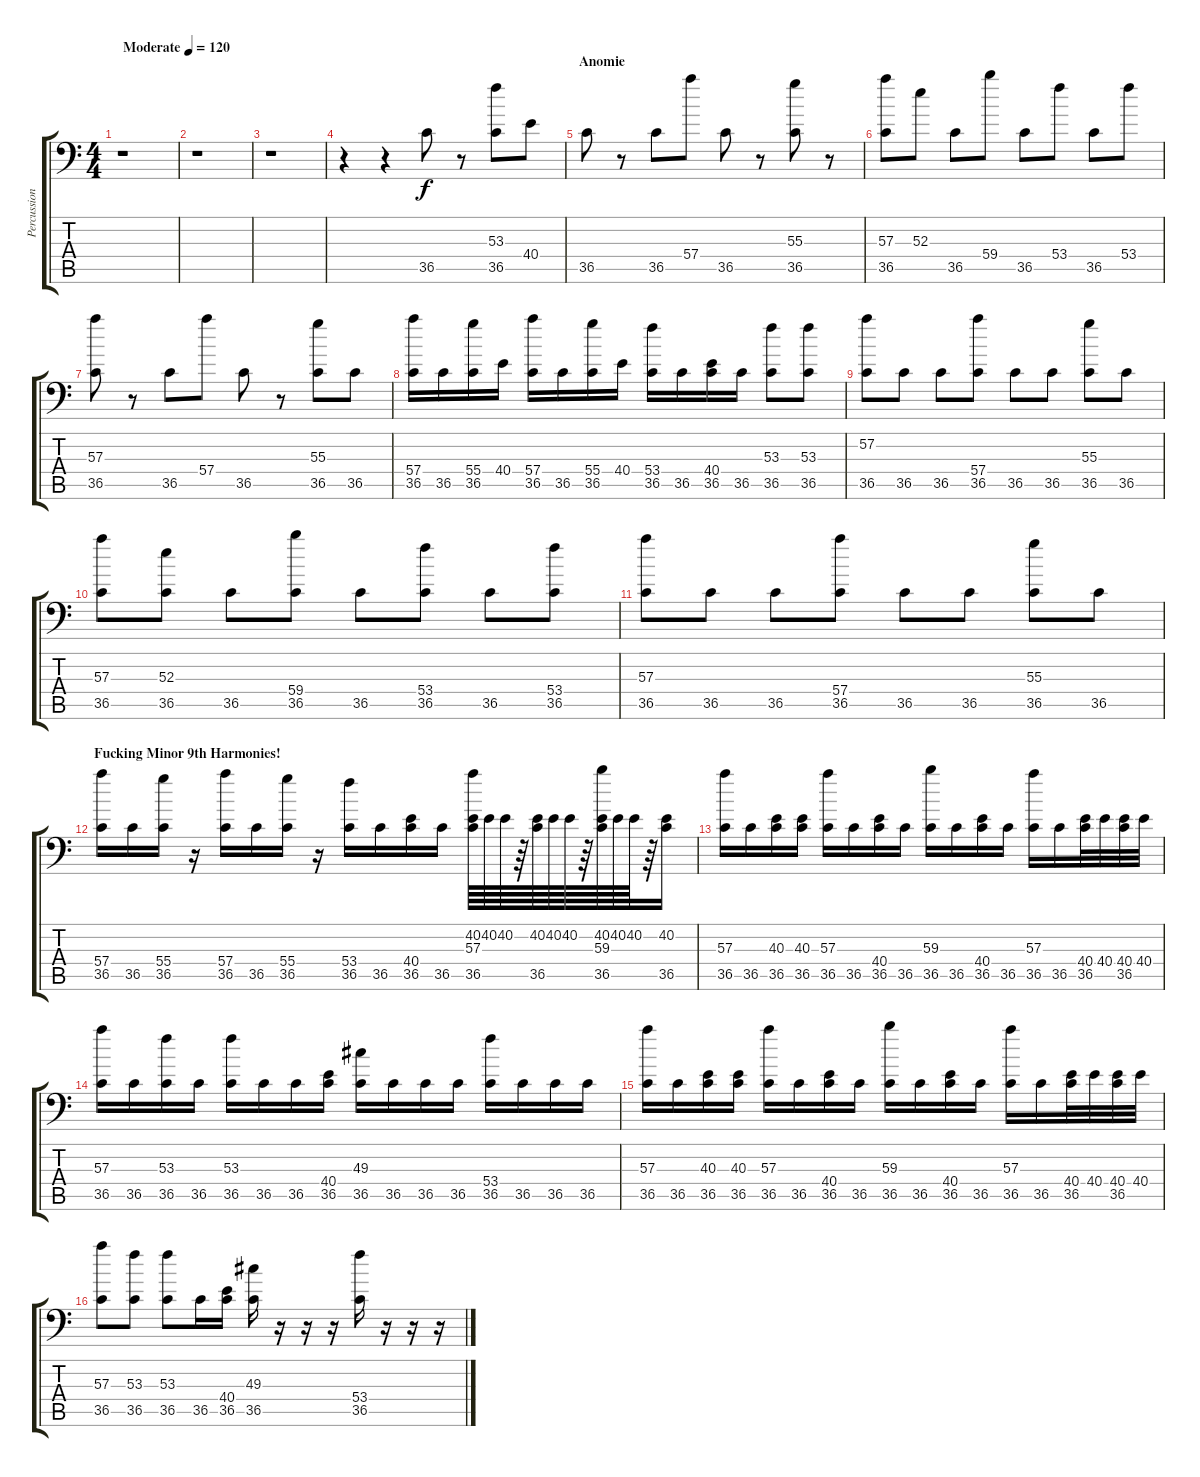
\track ("Percussion" "Percussion") {instrument acousticgrandpiano}
\staff {score tabs}
\tuning (C-1 C-1 C-1 C-1 C-1 C-1) {hide}
\ts (4 4)
\tempo (120 "Moderate")
\clef f4
\ks c
r.1{dy f instrument acousticgrandpiano} |
r.1 |
r.1 |
r.4 r.4 36.5.8 r.8 (53.3 36.5).8 40.4.8 |
\section ("" "Anomie")
36.5.8 r.8 36.5.8 57.4.8 36.5.8 r.8 (55.3 36.5).8 r.8 |
(57.3 36.5).8 52.3.8 36.5.8 59.4.8 36.5.8 53.4.8 36.5.8 53.4.8 |
(57.3 36.5).8 r.8 36.5.8 57.4.8 36.5.8 r.8 (55.3 36.5).8 36.5.8 |
(57.4 36.5).16 36.5.16 (55.4 36.5).16 40.4.16 (57.4 36.5).16 36.5.16 (55.4 36.5).16 40.4.16 (53.4 36.5).16 36.5.16 (40.4 36.5).16 36.5.16 (53.3 36.5).8 (53.3 36.5).8 |
(57.2 36.5).8 36.5.8 36.5.8 (57.4 36.5).8 36.5.8 36.5.8 (55.3 36.5).8 36.5.8 |
(57.3 36.5).8 (52.3 36.5).8 36.5.8 (59.4 36.5).8 36.5.8 (53.4 36.5).8 36.5.8 (53.4 36.5).8 |
(57.3 36.5).8 36.5.8 36.5.8 (57.4 36.5).8 36.5.8 36.5.8 (55.3 36.5).8 36.5.8 |
\section ("" "Fucking Minor 9th Harmonies!")
(57.4 36.5).16 36.5.16 (55.4 36.5).16 r.16 (57.4 36.5).16 36.5.16 (55.4 36.5).16 r.16 (53.4 36.5).16 36.5.16 (40.4 36.5).16 36.5.16 (40.2 57.3 36.5).64 40.2.64 40.2.64 r.64 (40.2 36.5).64 40.2.64 40.2.64 r.64 (40.2 59.3 36.5).64 40.2.64 40.2.64 r.64 (40.2 36.5).16 |
(57.3 36.5).16 36.5.16 (40.3 36.5).16 (40.3 36.5).16 (57.3 36.5).16 36.5.16 (40.4 36.5).16 36.5.16 (59.3 36.5).16 36.5.16 (40.4 36.5).16 36.5.16 (57.3 36.5).16 36.5.16 (40.4 36.5).32 40.4.32 (40.4 36.5).32 40.4.32 |
(57.3 36.5).16 36.5.16 (53.3 36.5).16 36.5.16 (53.3 36.5).16 36.5.16 36.5.16 (40.4 36.5).16 (49.3 36.5).16 36.5.16 36.5.16 36.5.16 (53.4 36.5).16 36.5.16 36.5.16 36.5.16 |
(57.3 36.5).16 36.5.16 (40.3 36.5).16 (40.3 36.5).16 (57.3 36.5).16 36.5.16 (40.4 36.5).16 36.5.16 (59.3 36.5).16 36.5.16 (40.4 36.5).16 36.5.16 (57.3 36.5).16 36.5.16 (40.4 36.5).32 40.4.32 (40.4 36.5).32 40.4.32 |
(57.3 36.5).8 (53.3 36.5).8 (53.3 36.5).8 36.5.16 (40.4 36.5).16 (49.3 36.5).16 r.16 r.16 r.16 (53.4 36.5).16 r.16 r.16 r.16
